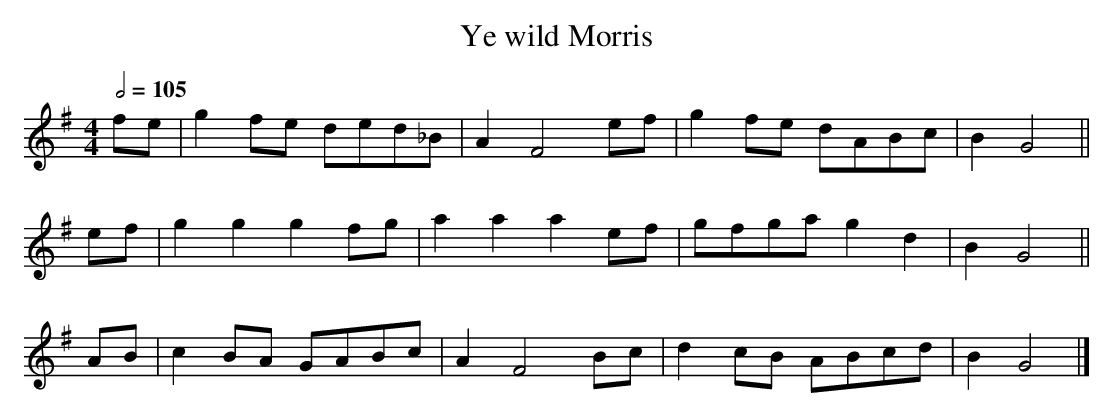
X:1
T:Ye wild Morris
M:4/4
L:1/4
Q:1/2=105
K:G
f/e/|gf/e/ d/e/d/_B/|AF2e/f/|gf/e/ d/A/B/c/|BG2||
e/f/|gggf/g/|aaae/f/|g/f/g/a/gd|BG2||
A/B/|cB/A/ G/A/B/c/|AF2B/c/|dc/B/ A/B/c/d/|BG2|]
